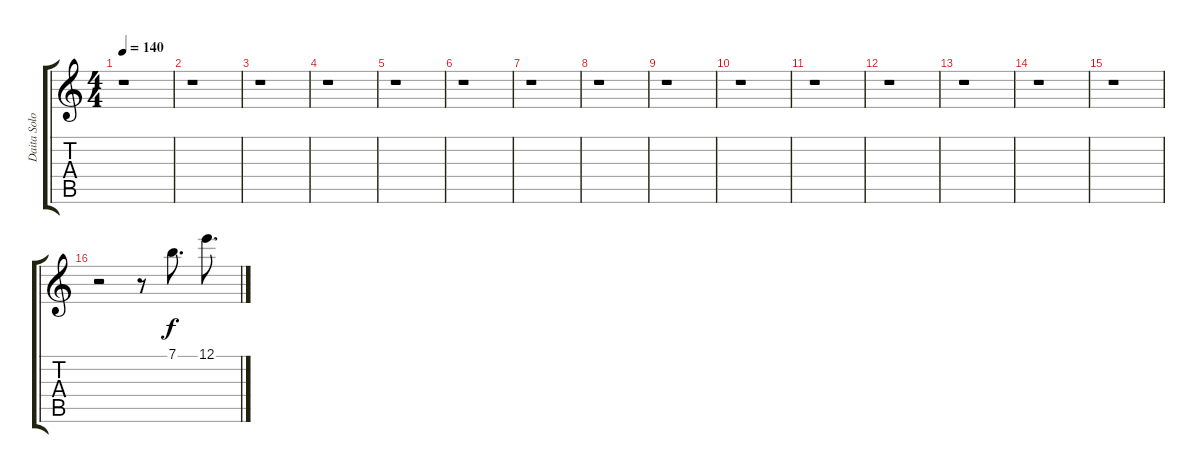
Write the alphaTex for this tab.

\track ("Daita Solo" "Daita Solo") {instrument distortionguitar}
\staff {score tabs}
\tuning (E4 B3 G3 D3 A2 E2) {hide}
\ts (4 4)
\tempo 140
\clef g2
\ks c
r.1{dy f} |
r.1 |
r.1 |
r.1 |
r.1 |
r.1 |
r.1 |
r.1 |
r.1 |
r.1 |
r.1 |
r.1 |
r.1 |
r.1 |
r.1 |
r.2 r.8 7.1.8{d} 12.1.8{d}
